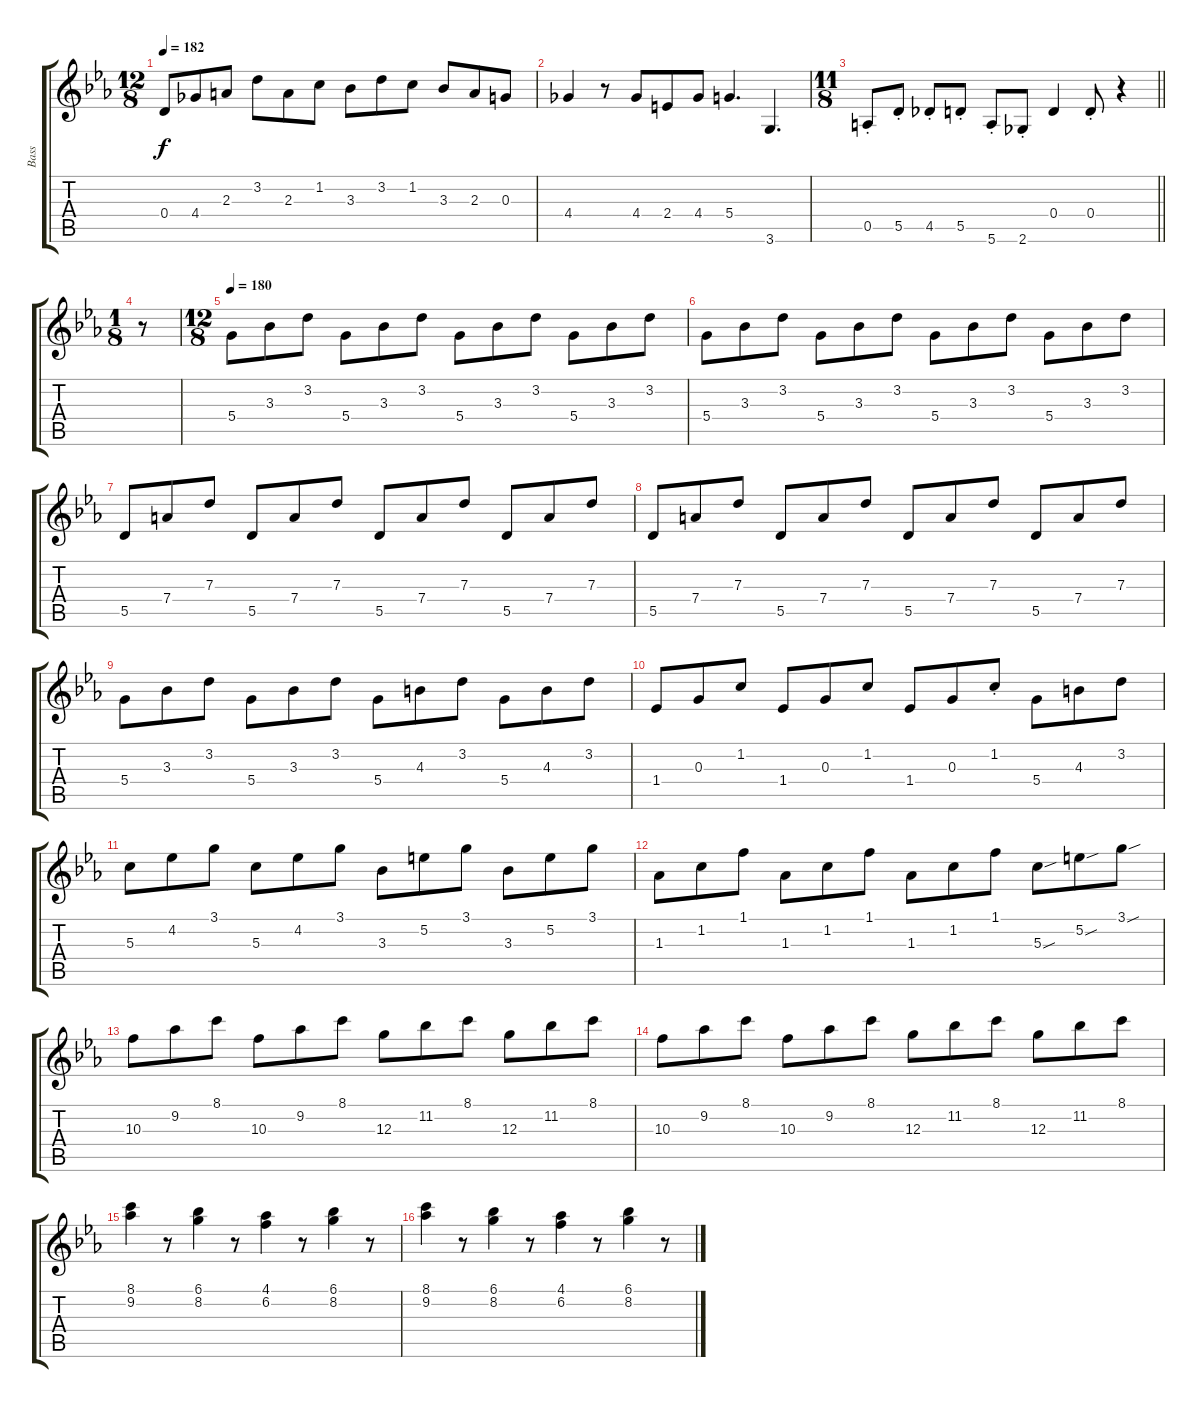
\track ("Bass" "Bass") {instrument distortionguitar}
\staff {score tabs}
\tuning (E4 B3 G3 D3 A2 E2) {hide}
\ts (12 8)
\tempo 182
\clef g2
\ks eb
0.4.8{dy f} 4.4.8 2.3.8 3.2.8 2.3.8 1.2.8 3.3.8 3.2.8 1.2.8 3.3.8 2.3.8 0.3.8 |
4.4.4 r.8 4.4.8 2.4.8 4.4.8 5.4.4{d} 3.6.4{d} |
\ts (11 8)
\barLineRight lightlight
0.5{st}.8 5.5{st}.8 4.5{st}.8 5.5{st}.8 5.6{st}.8 2.6{st}.8 0.4.4 0.4{st}.8 r.4 |
\ts (1 8)
r.8 |
\ts (12 8)
\tempo 180
5.4.8 3.3.8 3.2.8 5.4.8 3.3.8 3.2.8 5.4.8 3.3.8 3.2.8 5.4.8 3.3.8 3.2.8 |
5.4.8 3.3.8 3.2.8 5.4.8 3.3.8 3.2.8 5.4.8 3.3.8 3.2.8 5.4.8 3.3.8 3.2.8 |
5.5.8 7.4.8 7.3.8 5.5.8 7.4.8 7.3.8 5.5.8 7.4.8 7.3.8 5.5.8 7.4.8 7.3.8 |
5.5.8 7.4.8 7.3.8 5.5.8 7.4.8 7.3.8 5.5.8 7.4.8 7.3.8 5.5.8 7.4.8 7.3.8 |
5.4.8 3.3.8 3.2.8 5.4.8 3.3.8 3.2.8 5.4.8 4.3.8 3.2.8 5.4.8 4.3.8 3.2.8 |
1.4.8 0.3.8 1.2.8 1.4.8 0.3.8 1.2.8 1.4.8 0.3.8 1.2{st}.8 5.4.8 4.3.8 3.2.8 |
5.3.8 4.2.8 3.1.8 5.3.8 4.2.8 3.1.8 3.3.8 5.2.8 3.1.8 3.3.8 5.2.8 3.1.8 |
1.3.8 1.2.8 1.1.8 1.3.8 1.2.8 1.1.8 1.3.8 1.2.8 1.1.8 5.3{sou}.8 5.2{sou}.8 3.1{sou}.8 |
10.3.8 9.2.8 8.1.8 10.3.8 9.2.8 8.1.8 12.3.8 11.2.8 8.1.8 12.3.8 11.2.8 8.1.8 |
10.3.8 9.2.8 8.1.8 10.3.8 9.2.8 8.1.8 12.3.8 11.2.8 8.1.8 12.3.8 11.2.8 8.1.8 |
(8.1 9.2).4 r.8 (6.1 8.2).4 r.8 (4.1 6.2).4 r.8 (6.1 8.2).4 r.8 |
(8.1 9.2).4 r.8 (6.1 8.2).4 r.8 (4.1 6.2).4 r.8 (6.1 8.2).4 r.8
